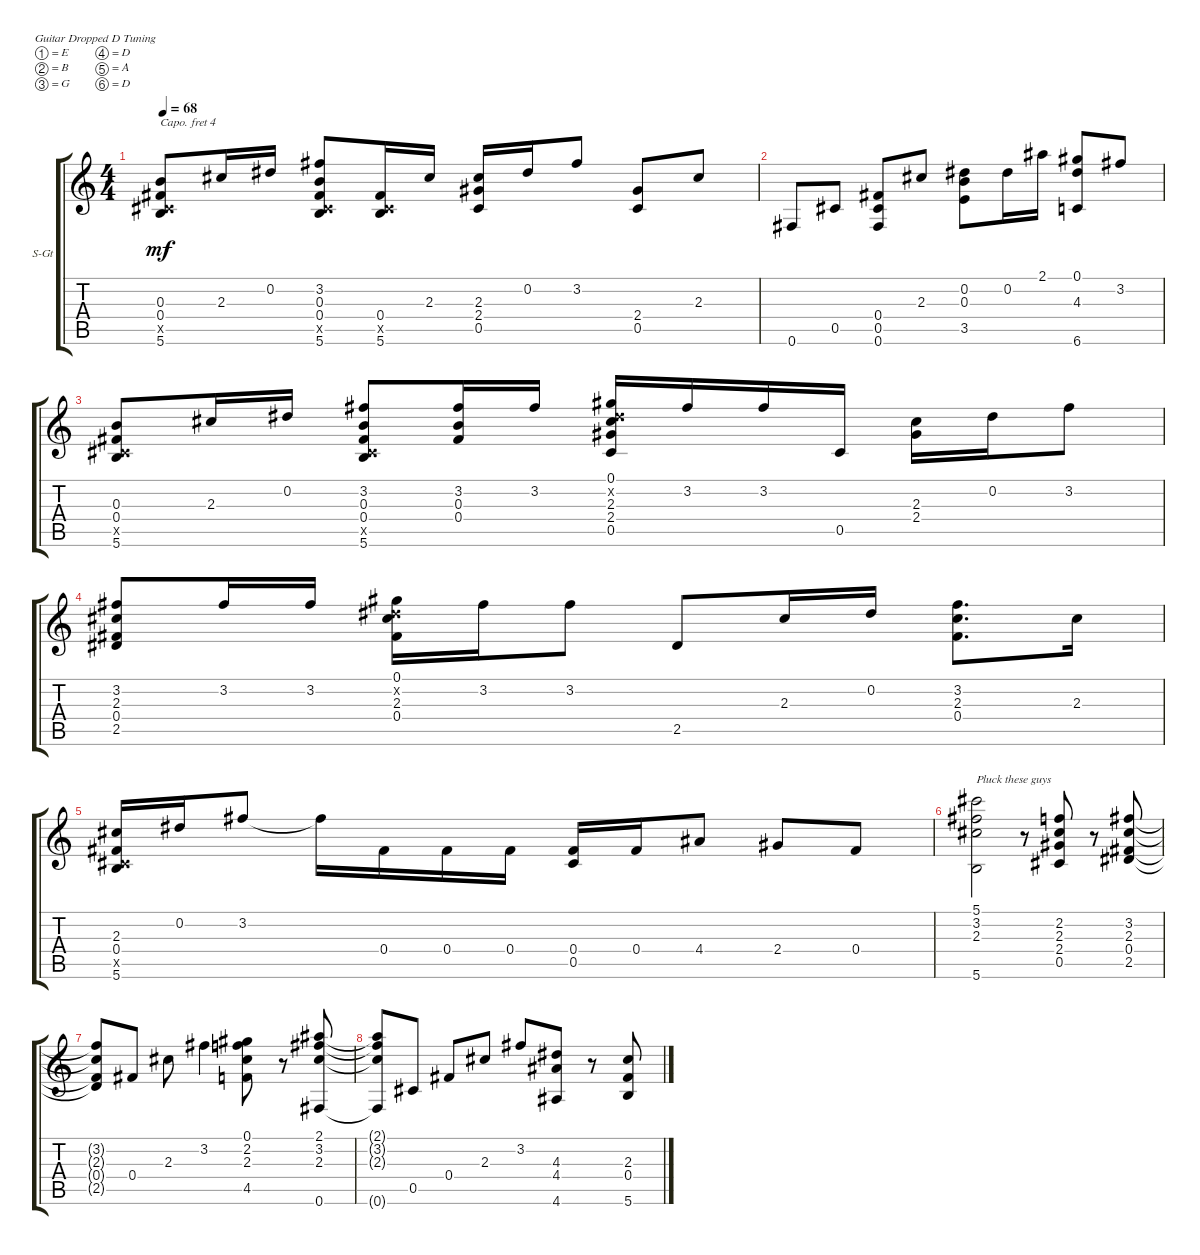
\defaultSystemsLayout 4
\bracketExtendMode groupsimilarinstruments
\firstSystemTrackNameOrientation horizontal
\otherSystemsTrackNameOrientation horizontal
\track ("Steel Guitar" "S-Gt") {instrument acousticguitarsteel}
\staff {score tabs}
\capo 4
\tuning (E4 B3 G3 D3 A2 D2)
\ts (4 4)
\tempo 68
\clef g2
\ks c
(5.6 0.4 0.3 0.5{x}).8{dy mf} 2.3.16 0.2.16 (5.6 0.4 0.3 3.2 0.5{x}).8 (5.6 0.4 0.5{x}).16 2.3.16 (0.5 2.4 2.3).16 0.2.16 3.2.8 (0.5 2.4).8 2.3.8 |
0.6.8 0.5.8 (0.6 0.5 0.4).8 2.3.8 (3.5 0.3 0.2).8 0.2.16 2.1.16 (6.6 4.3 0.1).8 3.2.8 |
(5.6 0.4 0.3 0.5{x}).8 2.3.16 0.2.16 (5.6 0.4 0.3 3.2 0.5{x}).8 (0.4 0.3 3.2).16 3.2.16 (0.5 2.4 2.3 0.1 0.2{x}).16 3.2.16 3.2.16 0.5.16 (2.4 2.3).16 0.2.16 3.2.8 |
(2.5 0.4 2.3 3.2).8 3.2.16 3.2.16 (0.4 2.3 0.1 0.2{x}).16 3.2.16 3.2.8 2.5.8 2.3.16 0.2.16 (0.4 2.3 3.2).8{d} 2.3.16 |
(5.6 0.4 2.3 0.5{x}).16 0.2.16 3.2.8 3.2{t}.16 0.4.16 0.4.16 0.4.16 (0.5 0.4).16 0.4.16 4.4.8 2.4.8 0.4.8 |
(5.6 2.3 3.2 5.1).2{txt "Pluck these guys"} r.8 (0.5 2.4 2.3 2.2).8 r.8 (2.5 0.4 2.3 3.2).8 |
(2.5{t} 0.4{t} 2.3{t} 3.2{t}).8 0.4.8 2.3.8 3.2.4 (4.5 2.3 2.2 0.1).8 r.8 (0.6 2.3 3.2 2.1).8 |
(0.6{t} 2.3{t} 3.2{t} 2.1{t}).8 0.5.8 0.4.8 2.3.8 3.2.8 (4.6 4.4 4.3).8 r.8 (5.6 0.4 2.3).8
